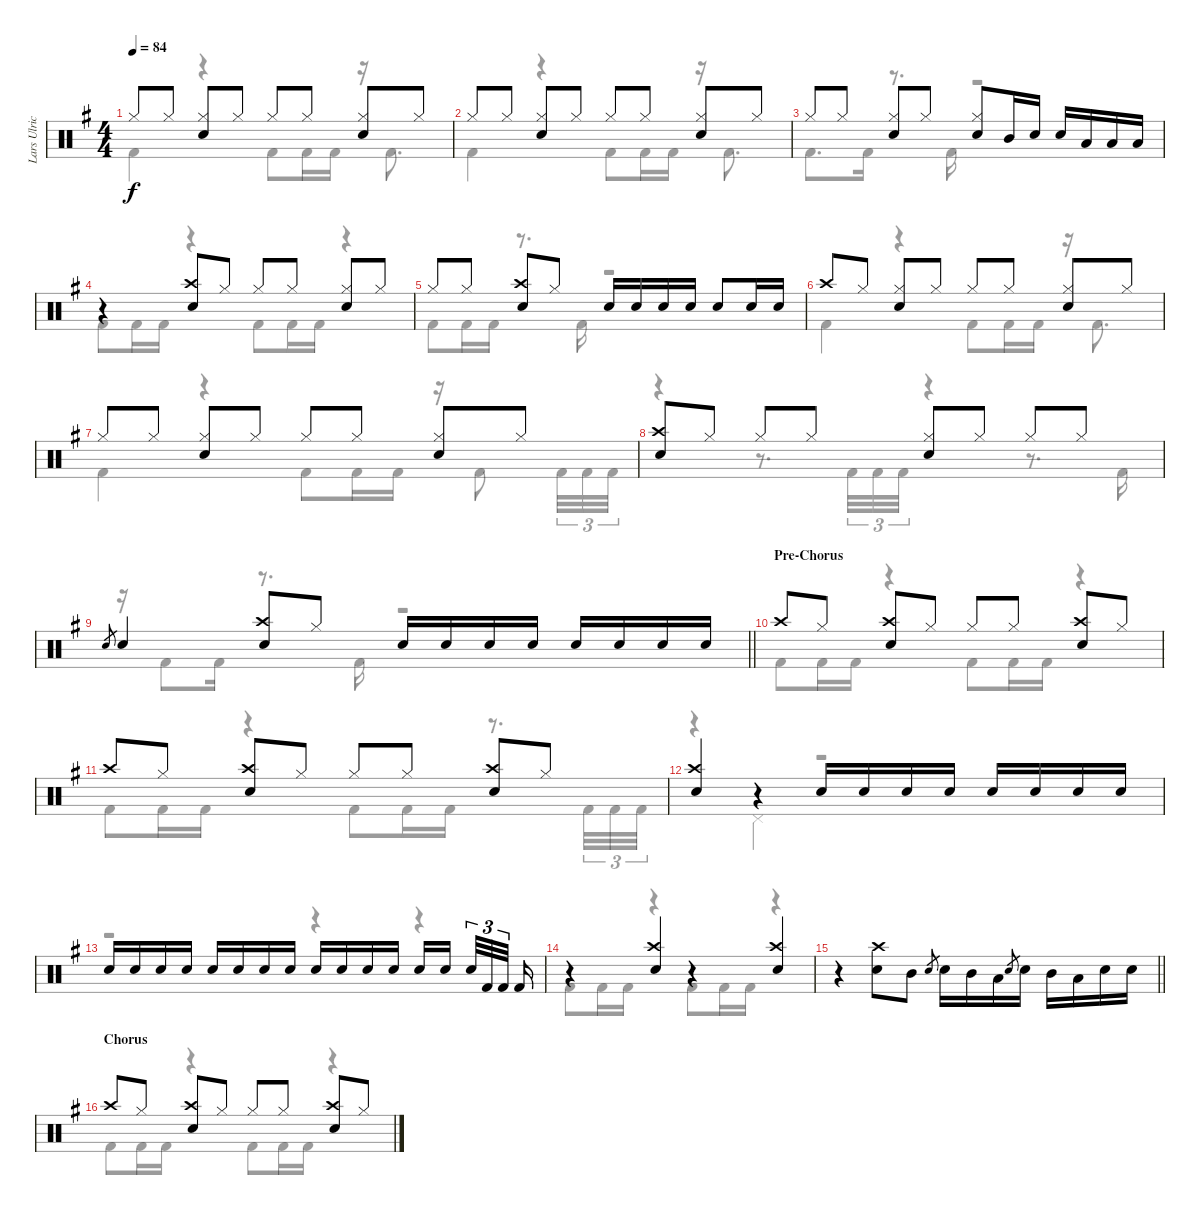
\track ("Lars Ulrich" "Lars Ulric") {instrument percussion}
\staff {score}
\articulation defaults
\voice
\ts (4 4)
\tempo 84
\clef neutral
\ks eminor "Hi-Hat (closed)".8{dy f} "Hi-Hat (closed)".8
("Hi-Hat (closed)" "Snare (hit) 2").8 "Hi-Hat (closed)".8 "Hi-Hat (closed)".8 "Hi-Hat (closed)".8 ("Hi-Hat (closed)" "Snare (hit) 2").8 "Hi-Hat (closed)".8 |
"Hi-Hat (closed)".8 "Hi-Hat (closed)".8 ("Hi-Hat (closed)" "Snare (hit) 2").8 "Hi-Hat (closed)".8 "Hi-Hat (closed)".8 "Hi-Hat (closed)".8 ("Hi-Hat (closed)" "Snare (hit) 2").8 "Hi-Hat (closed)".8 |
"Hi-Hat (closed)".8 "Hi-Hat (closed)".8 ("Hi-Hat (closed)" "Snare (hit) 2").8 "Hi-Hat (closed)".8 ("Hi-Hat (closed)" "Snare (hit) 2").8 "Mid Tom (hit)".16 "Snare (hit) 2".16 "Snare (hit) 2".16 "Low Tom (hit)".16 "Low Tom (hit)".16 "Low Tom (hit)".16 |
r.4 ("Crash high (hit)" "Snare (hit) 2").8 "Hi-Hat (closed)".8 "Hi-Hat (closed)".8 "Hi-Hat (closed)".8 ("Hi-Hat (closed)" "Snare (hit) 2").8 "Hi-Hat (closed)".8 |
"Hi-Hat (closed)".8 "Hi-Hat (closed)".8 ("Crash high (hit)" "Snare (hit) 2").8 "Hi-Hat (closed)".8 "Snare (hit) 2".16 "Snare (hit) 2".16 "Snare (hit) 2".16 "Snare (hit) 2".16 "Snare (hit) 2".8 "Snare (hit) 2".16 "Snare (hit) 2".16 |
"Crash high (hit)".8 "Hi-Hat (closed)".8 ("Hi-Hat (closed)" "Snare (hit) 2").8 "Hi-Hat (closed)".8 "Hi-Hat (closed)".8 "Hi-Hat (closed)".8 ("Hi-Hat (closed)" "Snare (hit) 2").8 "Hi-Hat (closed)".8 |
"Hi-Hat (closed)".8 "Hi-Hat (closed)".8 ("Hi-Hat (closed)" "Snare (hit) 2").8 "Hi-Hat (closed)".8 "Hi-Hat (closed)".8 "Hi-Hat (closed)".8 ("Hi-Hat (closed)" "Snare (hit) 2").8 "Hi-Hat (closed)".8 |
("Crash high (hit)" "Snare (hit) 2").8 "Hi-Hat (closed)".8 "Hi-Hat (closed)".8 "Hi-Hat (closed)".8 ("Hi-Hat (closed)" "Snare (hit) 2").8 "Hi-Hat (closed)".8 "Hi-Hat (closed)".8 "Hi-Hat (closed)".8 |
\barLineRight lightlight "Snare (hit) 2"{h}.8{gr} "Snare (hit) 2".4
("Crash high (hit)" "Snare (hit) 2").8 "Hi-Hat (closed)".8 "Snare (hit) 2".16 "Snare (hit) 2".16 "Snare (hit) 2".16 "Snare (hit) 2".16 "Snare (hit) 2".16 "Snare (hit) 2".16 "Snare (hit) 2".16 "Snare (hit) 2".16 |
\section ("" "Pre-Chorus")
"Crash high (hit)".8 "Hi-Hat (closed)".8 ("Crash high (hit)" "Snare (hit) 2").8 "Hi-Hat (closed)".8 "Hi-Hat (closed)".8 "Hi-Hat (closed)".8 ("Crash high (hit)" "Snare (hit) 2").8 "Hi-Hat (closed)".8 |
"Crash high (hit)".8 "Hi-Hat (closed)".8 ("Crash high (hit)" "Snare (hit) 2").8 "Hi-Hat (closed)".8 "Hi-Hat (closed)".8 "Hi-Hat (closed)".8 ("Crash high (hit)" "Snare (hit) 2").8 "Hi-Hat (closed)".8 |
("Crash high (hit)" "Snare (hit) 2").4 r.4 "Snare (hit) 2".16 "Snare (hit) 2".16 "Snare (hit) 2".16 "Snare (hit) 2".16 "Snare (hit) 2".16 "Snare (hit) 2".16 "Snare (hit) 2".16 "Snare (hit) 2".16 |
"Snare (hit) 2".16 "Snare (hit) 2".16 "Snare (hit) 2".16 "Snare (hit) 2".16 "Snare (hit) 2".16 "Snare (hit) 2".16 "Snare (hit) 2".16 "Snare (hit) 2".16 "Snare (hit) 2".16 "Snare (hit) 2".16 "Snare (hit) 2".16 "Snare (hit) 2".16 "Snare (hit) 2".16 "Snare (hit) 2".16{beam splitsecondary} "Snare (hit) 2".32{tu (3 2)} "Kick (hit) 2".32{tu (3 2)} "Kick (hit) 2".32{tu (3 2) beam splitsecondary} "Kick (hit) 2".16 |
r.4 ("Crash high (hit)" "Snare (hit) 2").4 r.4 ("Crash high (hit)" "Snare (hit) 2").4 |
\barLineRight lightlight
r.4 ("Crash high (hit)" "Snare (hit) 2").8 "Mid Tom (hit)".8 "Snare (hit) 2"{h}.8{gr} "Snare (hit) 2".16 "Mid Tom (hit)".16 "Low Tom (hit)".16 "Snare (hit) 2"{h}.8{gr} "Snare (hit) 2".16 "Mid Tom (hit)".16 "Low Tom (hit)".16 "Snare (hit) 2".16 "Snare (hit) 2".16 |
\section ("" "Chorus")
"Crash high (hit)".8 "Hi-Hat (closed)".8 ("Crash high (hit)" "Snare (hit) 2").8 "Hi-Hat (closed)".8 "Hi-Hat (closed)".8 "Hi-Hat (closed)".8 ("Crash high (hit)" "Snare (hit) 2").8 "Hi-Hat (closed)".8
\voice
\clef neutral
\ottava regular
\simile none
\ks eminor "Kick (hit) 2".4{dy f}
r.4 "Kick (hit) 2".8 "Kick (hit) 2".16 "Kick (hit) 2".16 r.16 "Kick (hit) 2".8{d} |
"Kick (hit) 2".4 r.4 "Kick (hit) 2".8 "Kick (hit) 2".16 "Kick (hit) 2".16 r.16 "Kick (hit) 2".8{d} |
"Kick (hit) 2".8{d} "Kick (hit) 2".16 r.8{d} "Kick (hit) 2".16 r.2 |
"Kick (hit) 2".8 "Kick (hit) 2".16 "Kick (hit) 2".16 r.4 "Kick (hit) 2".8 "Kick (hit) 2".16 "Kick (hit) 2".16 r.4 |
"Kick (hit) 2".8 "Kick (hit) 2".16 "Kick (hit) 2".16 r.8{d} "Kick (hit) 2".16 r.2 |
"Kick (hit) 2".4 r.4 "Kick (hit) 2".8 "Kick (hit) 2".16 "Kick (hit) 2".16 r.16 "Kick (hit) 2".8{d} |
"Kick (hit) 2".4 r.4 "Kick (hit) 2".8 "Kick (hit) 2".16 "Kick (hit) 2".16 r.16 "Kick (hit) 2".8 "Kick (hit) 2".32{tu (3 2)} "Kick (hit) 2".32{tu (3 2)} "Kick (hit) 2".32{tu (3 2)} |
r.4 r.8{d} "Kick (hit) 2".32{tu (3 2)} "Kick (hit) 2".32{tu (3 2)} "Kick (hit) 2".32{tu (3 2)} r.4 r.8{d} "Kick (hit) 2".16 |
\barLineRight lightlight
r.16 "Kick (hit) 2".8 "Kick (hit) 2".16 r.8{d} "Kick (hit) 2".16 r.2 |
"Kick (hit) 2".8 "Kick (hit) 2".16 "Kick (hit) 2".16 r.4 "Kick (hit) 2".8 "Kick (hit) 2".16 "Kick (hit) 2".16 r.4 |
"Kick (hit) 2".8 "Kick (hit) 2".16 "Kick (hit) 2".16 r.4 "Kick (hit) 2".8 "Kick (hit) 2".16 "Kick (hit) 2".16 r.8{d} "Kick (hit) 2".32{tu (3 2)} "Kick (hit) 2".32{tu (3 2)} "Kick (hit) 2".32{tu (3 2)} |
r.4 "Pedal Hi-Hat (hit)".4 r.2 |
r.2 r.4 r.4 |
"Kick (hit) 2".8 "Kick (hit) 2".16 "Kick (hit) 2".16 r.4 "Kick (hit) 2".8 "Kick (hit) 2".16 "Kick (hit) 2".16 r.4 |
\barLineRight lightlight
|
"Kick (hit) 2".8 "Kick (hit) 2".16 "Kick (hit) 2".16 r.4 "Kick (hit) 2".8 "Kick (hit) 2".16 "Kick (hit) 2".16 r.4
